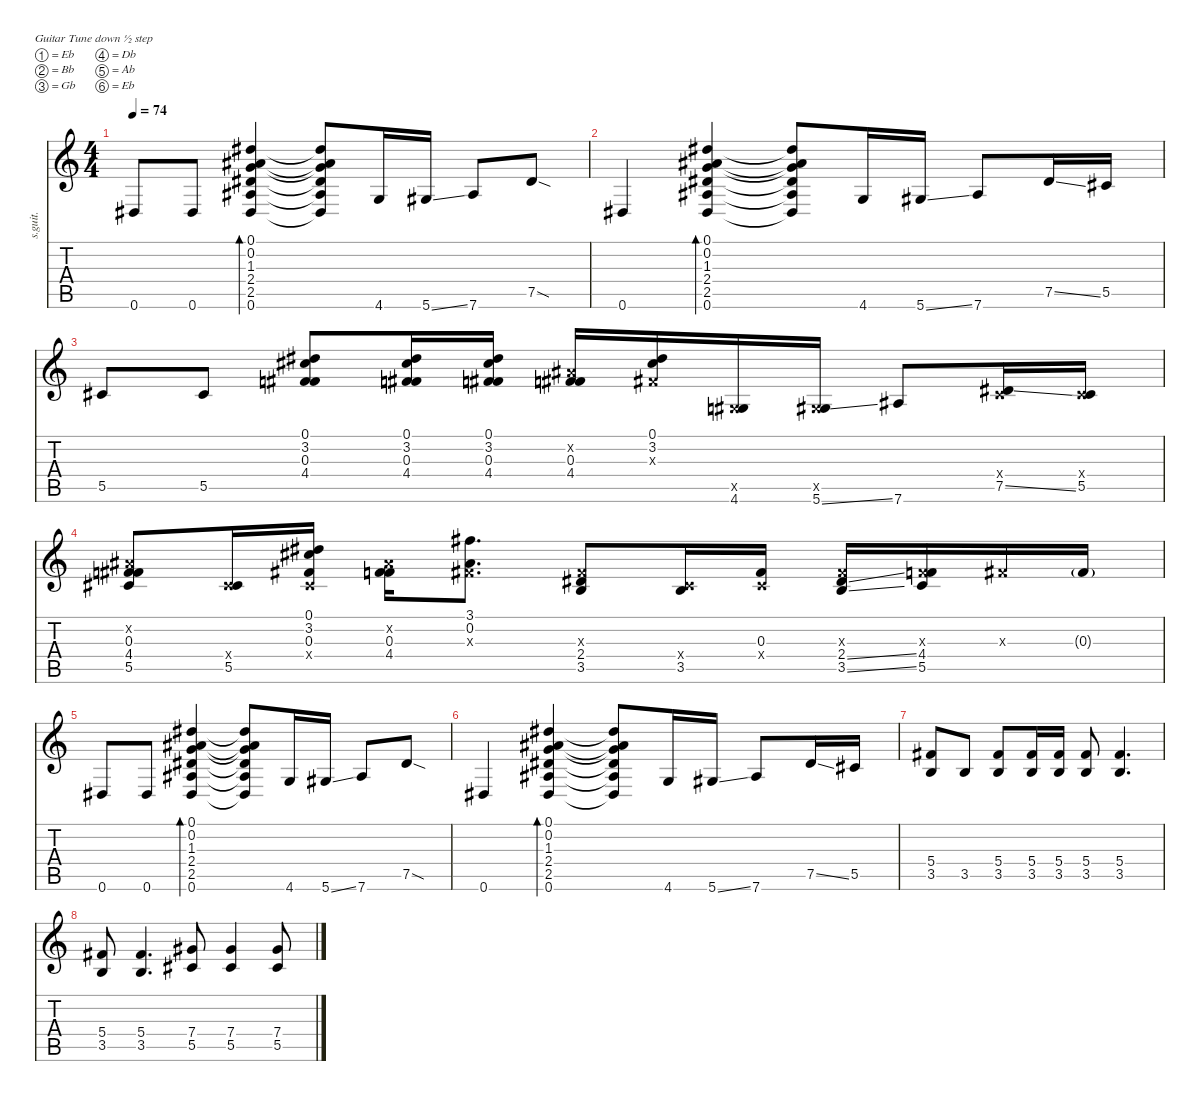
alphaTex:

\defaultSystemsLayout 4
\hideDynamics
\bracketExtendMode nobrackets
\track ("Kurt Cubin" "s.guit.") {instrument acousticguitarsteel}
\staff {score tabs}
\tuning (Eb4 Bb3 Gb3 Db3 Ab2 Eb2)
\ts (4 4)
\tempo 74
\clef g2
\ks c
0.6{acc #}.8{dy f beam Up} 0.6{acc #}.8{beam Up} (0.1{acc #} 0.2{acc #} 1.3 2.4{acc #} 2.5{acc #} 0.6{acc #}).4{bd 120 beam Up} (0.1{t acc #} 0.2{t acc #} 1.3{t} 2.4{t acc #} 2.5{t acc #} 0.6{t acc #}).8{beam Up} 4.6.16{beam Up} 5.6{ss acc #}.16{beam Up} 7.6{acc #}.8{beam Up} 7.5{sod acc #}.8{beam Up} |
0.6{acc #}.4{beam Up} (0.1{acc #} 0.2{acc #} 1.3 2.4{acc #} 2.5{acc #} 0.6{acc #}).4{bd 120 beam Up} (0.1{t acc #} 0.2{t acc #} 1.3{t} 2.4{t acc #} 2.5{t acc #} 0.6{t acc #}).8{beam Up} 4.6.16{beam Up} 5.6{ss acc #}.16{beam Up} 7.6{acc #}.8{beam Up} 7.5{ss acc #}.16{beam Up} 5.5{acc #}.16{beam Up} |
5.5{acc #}.8{beam Up} 5.5{acc #}.8{beam Up} (0.1{acc #} 3.2{acc #} 0.3{acc #} 4.4).8{beam Up} (0.1{acc #} 3.2{acc #} 0.3{acc #} 4.4).16{beam Up} (0.1{acc #} 3.2{acc #} 0.3{acc #} 4.4).16{beam Up} (0.2{x acc #} 0.3{acc #} 4.4).16{beam Up} (0.1{acc #} 3.2{acc #} 0.3{x acc #}).16{beam Up} (0.5{x acc #} 4.6).16{beam Up} (0.5{x acc #} 5.6{ss acc #}).16{beam Up} 7.6{acc #}.8{beam Up} (0.4{x acc #} 7.5{ss acc #}).16{beam Up} (0.4{x acc #} 5.5{acc #}).16{beam Up} |
(0.2{x acc #} 0.3{acc #} 4.4 5.5{acc #}).8{beam Up} (0.4{x acc #} 5.5{acc #}).16{beam Up} (0.1{acc #} 3.2{acc #} 0.3{acc #} 0.4{x acc #}).16{beam Up} (0.2{x acc #} 0.3{acc #} 4.4).16{beam Down} (3.1{acc #} 0.2{acc #} 0.3{x acc #}).8{d beam Down} (0.3{x acc #} 2.4{acc #} 3.5).8{beam Up} (0.4{x acc #} 3.5).16{beam Up} (0.3{acc #} 0.4{x acc #}).16{beam Up} (0.3{x acc #} 2.4{ss acc #} 3.5{ss}).16{beam Up} (0.3{x acc #} 4.4 5.5{acc #}).16{beam Up} 0.3{x acc #}.16{beam Up} 0.3{g acc #}.16{beam Up} |
0.6{acc #}.8{beam Up} 0.6{acc #}.8{beam Up} (0.1{acc #} 0.2{acc #} 1.3 2.4{acc #} 2.5{acc #} 0.6{acc #}).4{bd 120 beam Up} (0.1{t acc #} 0.2{t acc #} 1.3{t} 2.4{t acc #} 2.5{t acc #} 0.6{t acc #}).8{beam Up} 4.6.16{beam Up} 5.6{ss acc #}.16{beam Up} 7.6{acc #}.8{beam Up} 7.5{sod acc #}.8{beam Up} |
0.6{acc #}.4{beam Up} (0.1{acc #} 0.2{acc #} 1.3 2.4{acc #} 2.5{acc #} 0.6{acc #}).4{bd 120 beam Up} (0.1{t acc #} 0.2{t acc #} 1.3{t} 2.4{t acc #} 2.5{t acc #} 0.6{t acc #}).8{beam Up} 4.6.16{beam Up} 5.6{ss acc #}.16{beam Up} 7.6{acc #}.8{beam Up} 7.5{ss acc #}.16{beam Up} 5.5{acc #}.16{beam Up} |
(5.4{acc #} 3.5).8{beam Up} 3.5.8{beam Up} (5.4{acc #} 3.5).8{beam Up} (5.4{acc #} 3.5).16{beam Up} (5.4{acc #} 3.5).16{beam Up} (5.4{acc #} 3.5).8{beam Up} (5.4{acc #} 3.5).4{d beam Up} |
(5.4{acc #} 3.5).8{beam Up} (5.4{acc #} 3.5).4{d beam Up} (7.4{acc #} 5.5{acc #}).8{beam Up} (7.4{acc #} 5.5{acc #}).4{beam Up} (7.4{acc #} 5.5{acc #}).8{beam Up}
